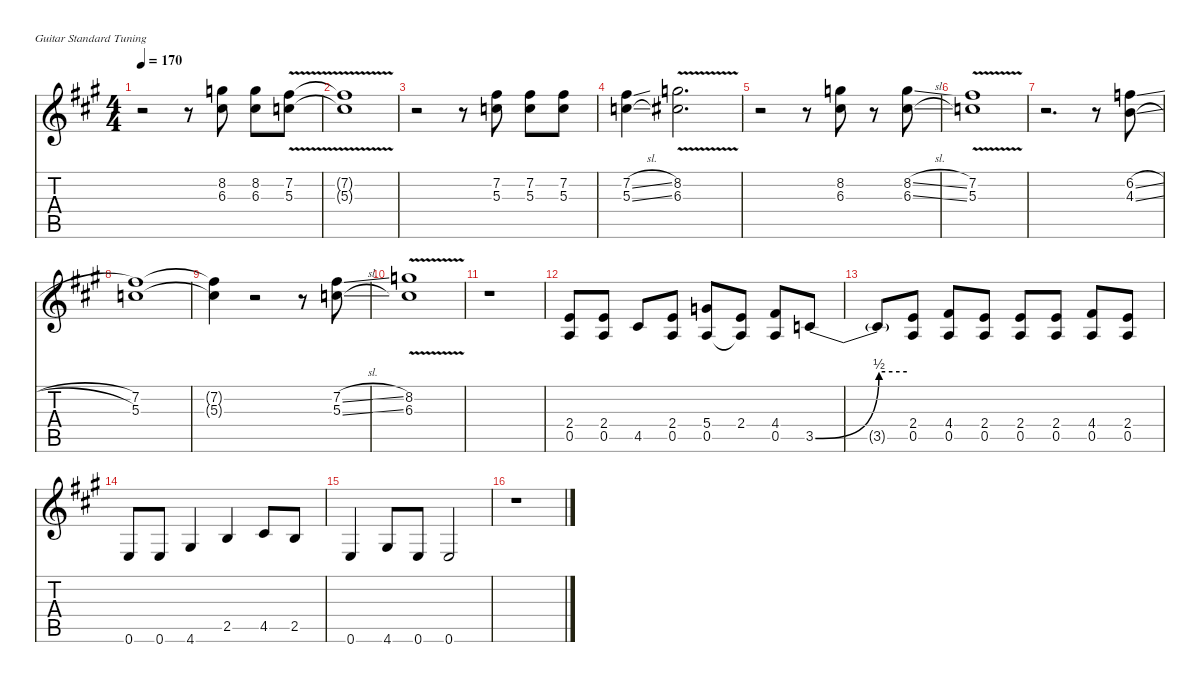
\defaultSystemsLayout 4
\hideDynamics
\bracketExtendMode nobrackets
\singleTrackTrackNamePolicy hidden
\multiTrackTrackNamePolicy hidden
\firstSystemTrackNameMode fullname
\firstSystemTrackNameOrientation horizontal
\otherSystemsTrackNameOrientation horizontal
\track ("Guitar 2" "dist.guit.") {defaultSystemsLayout 12 instrument distortionguitar}
\staff {score tabs}
\tuning (E4 B3 G3 D3 A2 E2)
\ts (4 4)
\tempo 170
\clef g2
\ks a
r.2{dy f beam Down} r.8{beam Down} (8.2{acc forcenatural} 6.3{acc #}).8{beam Down} (8.2{acc forcenatural} 6.3{acc #}).8{beam Down} (7.2{v acc #} 5.3{v acc forcenatural}).8{beam Down} |
(7.2{v t acc #} 5.3{v t acc forcenatural}).1{beam Down} |
r.2{beam Down} r.8{beam Down} (7.2{acc #} 5.3{acc forcenatural}).8{beam Down} (7.2{acc #} 5.3{acc forcenatural}).8{beam Down} (7.2{acc #} 5.3{acc forcenatural}).8{beam Down} |
(7.2{sl acc #} 5.3{sl acc forcenatural}).4{beam Down} (8.2{v acc forcenatural} 6.3{v acc #}).2{d beam Down} |
r.2{beam Down} r.8{beam Down} (8.2{acc forcenatural} 6.3{acc #}).8{beam Down} r.8{beam Down} (8.2{sl acc forcenatural} 6.3{sl acc #}).8{beam Down} |
(7.2{v acc #} 5.3{v acc forcenatural}).1{beam Down} |
r.2{d beam Down} r.8{beam Down} (6.2{sl acc forcenatural} 4.3{sl acc forcenatural}).8{beam Down} |
(7.2{acc #} 5.3{acc forcenatural}).1{beam Down} |
(7.2{t acc #} 5.3{t acc forcenatural}).4{beam Down} r.2{beam Down} r.8{beam Down} (7.2{sl acc #} 5.3{sl acc forcenatural}).8{beam Down} |
(8.2{v acc forcenatural} 6.3{v acc #}).1{beam Down} |
r.1{beam Down} |
(2.4{acc forcenatural} 0.5{acc forcenatural}).8{beam Up} (2.4{acc forcenatural} 0.5{acc forcenatural}).8{beam Up} 4.5{acc #}.8{beam Up} (2.4{acc forcenatural} 0.5{acc forcenatural}).8{beam Up} (5.4{acc forcenatural} 0.5{acc forcenatural}).8{beam Up} (2.4{acc forcenatural} 0.5{t acc forcenatural}).8{beam Up} (4.4{acc #} 0.5{acc forcenatural}).8{beam Up} 3.5{be (bend 0 0 60 2) acc forcenatural}.8{beam Up} |
3.5{be (hold 0 2 15 2) t}.8{beam Up} (2.4{acc forcenatural} 0.5{acc forcenatural}).8{beam Up} (4.4{acc #} 0.5{acc forcenatural}).8{beam Up} (2.4{acc forcenatural} 0.5{acc forcenatural}).8{beam Up} (2.4{acc forcenatural} 0.5{acc forcenatural}).8{beam Up} (2.4{acc forcenatural} 0.5{acc forcenatural}).8{beam Up} (4.4{acc #} 0.5{acc forcenatural}).8{beam Up} (2.4{acc forcenatural} 0.5{acc forcenatural}).8{beam Up} |
0.6{acc forcenatural}.8{beam Up} 0.6{acc forcenatural}.8{beam Up} 4.6{acc #}.4{beam Up} 2.5{acc forcenatural}.4{beam Up} 4.5{acc #}.8{beam Up} 2.5{acc forcenatural}.8{beam Up} |
0.6{acc forcenatural}.4{beam Up} 4.6{acc #}.8{beam Up} 0.6{acc forcenatural}.8{beam Up} 0.6{acc forcenatural}.2{beam Up} |
r.1{beam Down}
